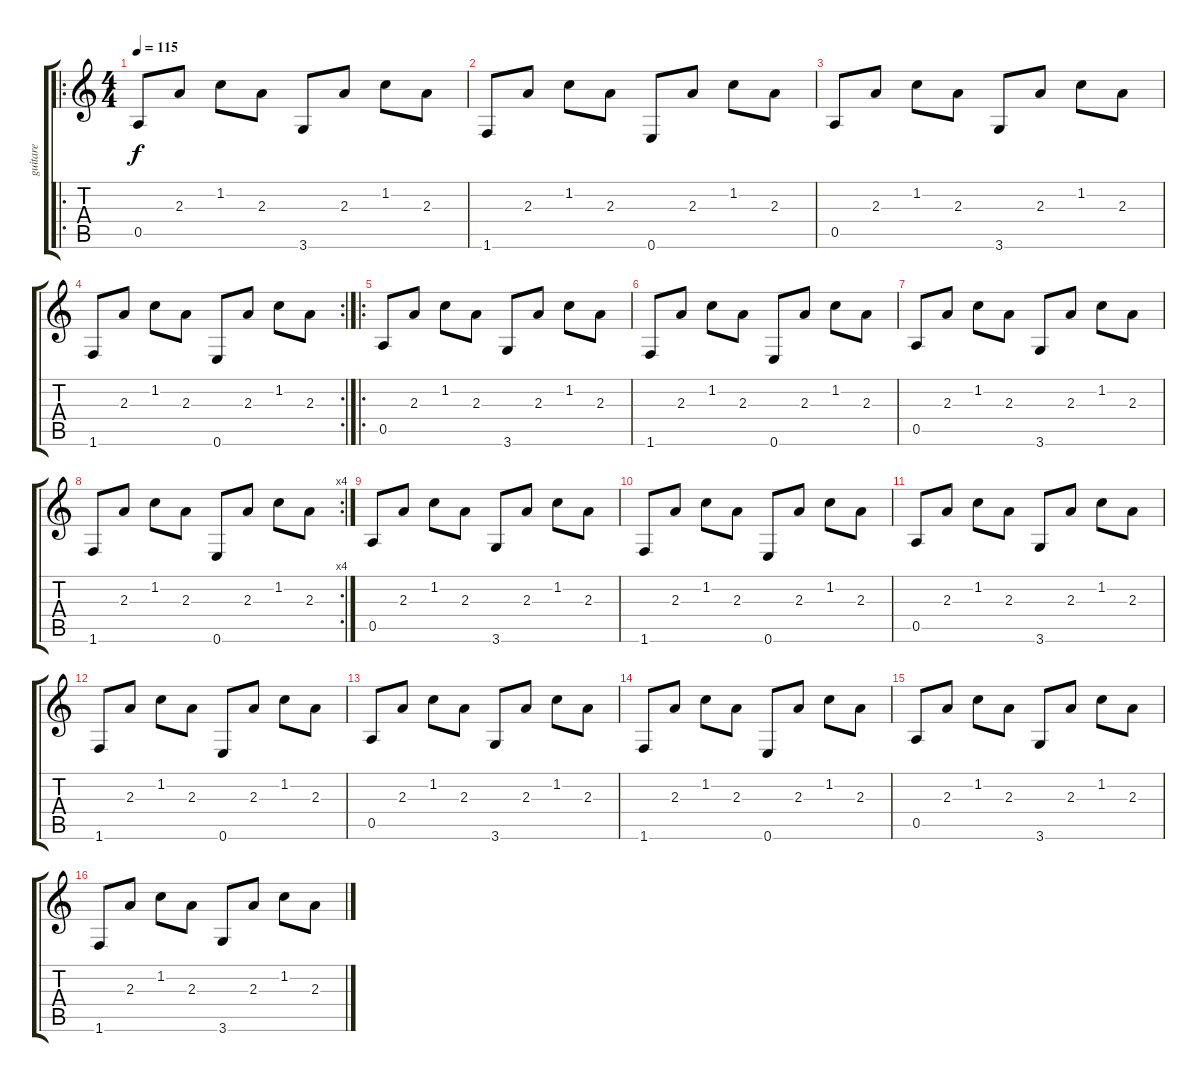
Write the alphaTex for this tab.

\track ("guitare" "guitare") {instrument distortionguitar}
\staff {score tabs}
\tuning (E4 B3 G3 D3 A2 E2) {hide}
\ro
\ts (4 4)
\tempo 115
\clef g2
\ks c
0.5.8{dy f} 2.3.8 1.2.8 2.3.8 3.6.8 2.3.8 1.2.8 2.3.8 |
1.6.8 2.3.8 1.2.8 2.3.8 0.6.8 2.3.8 1.2.8 2.3.8 |
0.5.8 2.3.8 1.2.8 2.3.8 3.6.8 2.3.8 1.2.8 2.3.8 |
\rc 2
1.6.8 2.3.8 1.2.8 2.3.8 0.6.8 2.3.8 1.2.8 2.3.8 |
\ro
0.5.8 2.3.8 1.2.8 2.3.8 3.6.8 2.3.8 1.2.8 2.3.8 |
1.6.8 2.3.8 1.2.8 2.3.8 0.6.8 2.3.8 1.2.8 2.3.8 |
0.5.8 2.3.8 1.2.8 2.3.8 3.6.8 2.3.8 1.2.8 2.3.8 |
\rc 4
1.6.8 2.3.8 1.2.8 2.3.8 0.6.8 2.3.8 1.2.8 2.3.8 |
0.5.8 2.3.8 1.2.8 2.3.8 3.6.8 2.3.8 1.2.8 2.3.8 |
1.6.8 2.3.8 1.2.8 2.3.8 0.6.8 2.3.8 1.2.8 2.3.8 |
0.5.8 2.3.8 1.2.8 2.3.8 3.6.8 2.3.8 1.2.8 2.3.8 |
1.6.8 2.3.8 1.2.8 2.3.8 0.6.8 2.3.8 1.2.8 2.3.8 |
0.5.8 2.3.8 1.2.8 2.3.8 3.6.8 2.3.8 1.2.8 2.3.8 |
1.6.8 2.3.8 1.2.8 2.3.8 0.6.8 2.3.8 1.2.8 2.3.8 |
0.5.8 2.3.8 1.2.8 2.3.8 3.6.8 2.3.8 1.2.8 2.3.8 |
1.6.8 2.3.8 1.2.8 2.3.8 3.6.8 2.3.8 1.2.8 2.3.8
